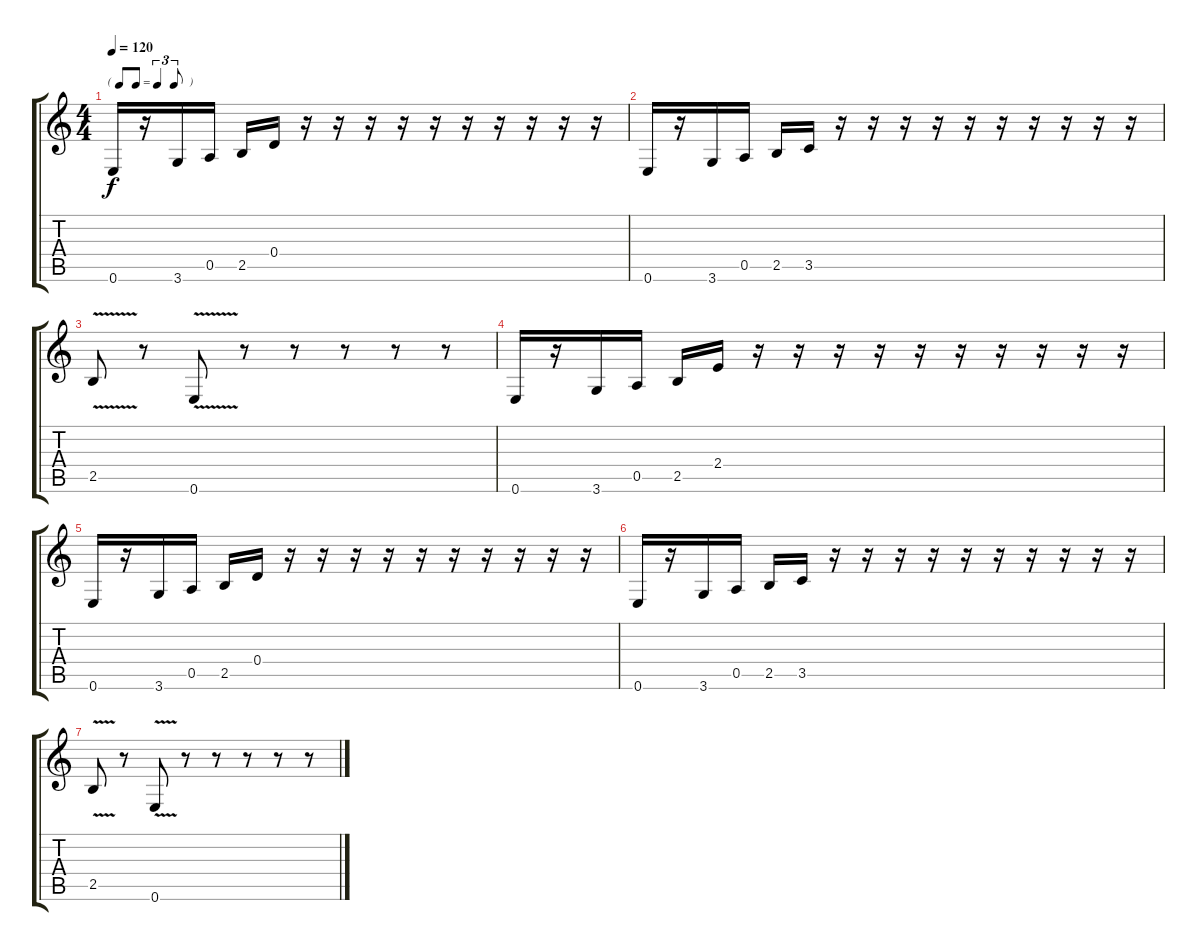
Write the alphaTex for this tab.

\track "" {instrument overdrivenguitar}
\staff {score tabs}
\tuning (E4 B3 G3 D3 A2 E2) {hide}
\ts (4 4)
\tf triplet8th
\tempo 120
\clef g2
\ks c
0.6.16{dy f} r.16 3.6.16 0.5.16 2.5.16 0.4.16 r.16 r.16 r.16 r.16 r.16 r.16 r.16 r.16 r.16 r.16 |
0.6.16 r.16 3.6.16 0.5.16 2.5.16 3.5.16 r.16 r.16 r.16 r.16 r.16 r.16 r.16 r.16 r.16 r.16 |
2.5{v}.8 r.8 0.6{v}.8 r.8 r.8 r.8 r.8 r.8 |
0.6.16 r.16 3.6.16 0.5.16 2.5.16 2.4.16 r.16 r.16 r.16 r.16 r.16 r.16 r.16 r.16 r.16 r.16 |
0.6.16 r.16 3.6.16 0.5.16 2.5.16 0.4.16 r.16 r.16 r.16 r.16 r.16 r.16 r.16 r.16 r.16 r.16 |
0.6.16 r.16 3.6.16 0.5.16 2.5.16 3.5.16 r.16 r.16 r.16 r.16 r.16 r.16 r.16 r.16 r.16 r.16 |
2.5{v}.8 r.8 0.6{v}.8 r.8 r.8 r.8 r.8 r.8
